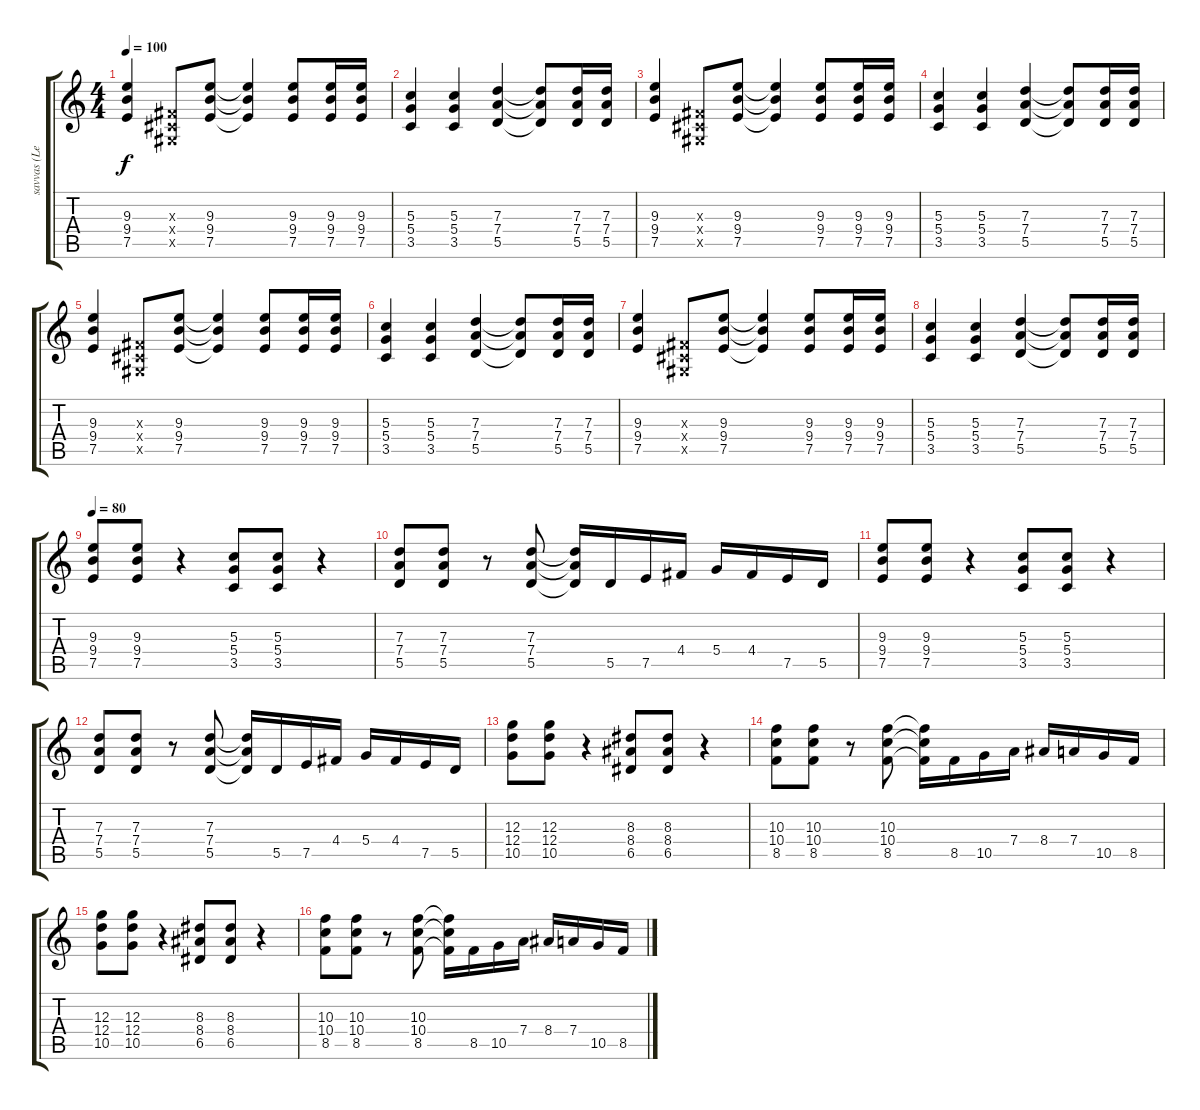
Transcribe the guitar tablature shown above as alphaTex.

\track ("savvas (Lead & Rhythm Guitars)" "savvas (Le") {instrument distortionguitar}
\staff {score tabs}
\tuning (E4 B3 G3 D3 A2 E2) {hide}
\ts (4 4)
\tempo 100
\clef g2
\ks c
(9.3 9.4 7.5).4{dy f} (-1.3{x} -1.4{x} -1.5{x}).8 (9.3 9.4 7.5).8 (9.3{t} 9.4{t} 7.5{t}).4 (9.3 9.4 7.5).8 (9.3 9.4 7.5).16 (9.3 9.4 7.5).16 |
(5.3 5.4 3.5).4 (5.3 5.4 3.5).4 (7.3 7.4 5.5).4 (7.3{t} 7.4{t} 5.5{t}).8 (7.3 7.4 5.5).16 (7.3 7.4 5.5).16 |
(9.3 9.4 7.5).4 (-1.3{x} -1.4{x} -1.5{x}).8 (9.3 9.4 7.5).8 (9.3{t} 9.4{t} 7.5{t}).4 (9.3 9.4 7.5).8 (9.3 9.4 7.5).16 (9.3 9.4 7.5).16 |
(5.3 5.4 3.5).4 (5.3 5.4 3.5).4 (7.3 7.4 5.5).4 (7.3{t} 7.4{t} 5.5{t}).8 (7.3 7.4 5.5).16 (7.3 7.4 5.5).16 |
(9.3 9.4 7.5).4 (-1.3{x} -1.4{x} -1.5{x}).8 (9.3 9.4 7.5).8 (9.3{t} 9.4{t} 7.5{t}).4 (9.3 9.4 7.5).8 (9.3 9.4 7.5).16 (9.3 9.4 7.5).16 |
(5.3 5.4 3.5).4 (5.3 5.4 3.5).4 (7.3 7.4 5.5).4 (7.3{t} 7.4{t} 5.5{t}).8 (7.3 7.4 5.5).16 (7.3 7.4 5.5).16 |
(9.3 9.4 7.5).4 (-1.3{x} -1.4{x} -1.5{x}).8 (9.3 9.4 7.5).8 (9.3{t} 9.4{t} 7.5{t}).4 (9.3 9.4 7.5).8 (9.3 9.4 7.5).16 (9.3 9.4 7.5).16 |
(5.3 5.4 3.5).4 (5.3 5.4 3.5).4 (7.3 7.4 5.5).4 (7.3{t} 7.4{t} 5.5{t}).8 (7.3 7.4 5.5).16 (7.3 7.4 5.5).16 |
\tempo 80
(9.3 9.4 7.5).8 (9.3 9.4 7.5).8 r.4 (5.3 5.4 3.5).8 (5.3 5.4 3.5).8 r.4 |
(7.3 7.4 5.5).8 (7.3 7.4 5.5).8 r.8 (7.3 7.4 5.5).8 (7.3{t} 7.4{t} 5.5{t}).16 5.5.16 7.5.16 4.4.16 5.4.16 4.4.16 7.5.16 5.5.16 |
(9.3 9.4 7.5).8 (9.3 9.4 7.5).8 r.4 (5.3 5.4 3.5).8 (5.3 5.4 3.5).8 r.4 |
(7.3 7.4 5.5).8 (7.3 7.4 5.5).8 r.8 (7.3 7.4 5.5).8 (7.3{t} 7.4{t} 5.5{t}).16 5.5.16 7.5.16 4.4.16 5.4.16 4.4.16 7.5.16 5.5.16 |
(12.3 12.4 10.5).8 (12.3 12.4 10.5).8 r.4 (8.3 8.4 6.5).8 (8.3 8.4 6.5).8 r.4 |
(10.3 10.4 8.5).8 (10.3 10.4 8.5).8 r.8 (10.3 10.4 8.5).8 (10.3{t} 10.4{t} 8.5{t}).16 8.5.16 10.5.16 7.4.16 8.4.16 7.4.16 10.5.16 8.5.16 |
(12.3 12.4 10.5).8 (12.3 12.4 10.5).8 r.4 (8.3 8.4 6.5).8 (8.3 8.4 6.5).8 r.4 |
(10.3 10.4 8.5).8 (10.3 10.4 8.5).8 r.8 (10.3 10.4 8.5).8 (10.3{t} 10.4{t} 8.5{t}).16 8.5.16 10.5.16 7.4.16 8.4.16 7.4.16 10.5.16 8.5.16
